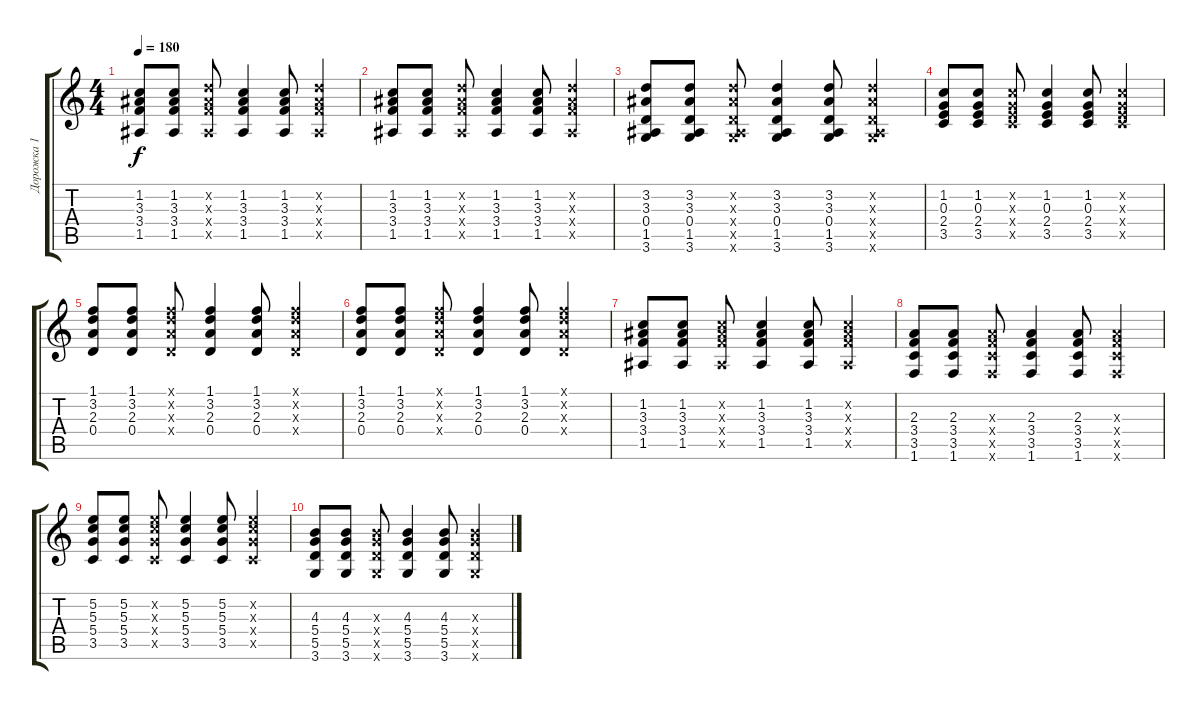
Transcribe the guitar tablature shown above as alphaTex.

\track ("Дорожка 1" "Дорожка 1") {instrument acousticguitarsteel}
\staff {score tabs}
\tuning (E4 B3 G3 D3 A2 E2) {hide}
\ts (4 4)
\tempo 180
\clef g2
\ks c
(1.2 3.3 3.4 1.5).8{dy f} (1.2 3.3 3.4 1.5).8 (3.2{x} 3.3{x} 3.4{x} 1.5{x}).8 (1.2 3.3 3.4 1.5).4 (1.2 3.3 3.4 1.5).8 (3.2{x} 3.3{x} 3.4{x} 1.5{x}).4 |
(1.2 3.3 3.4 1.5).8 (1.2 3.3 3.4 1.5).8 (3.2{x} 3.3{x} 3.4{x} 1.5{x}).8 (1.2 3.3 3.4 1.5).4 (1.2 3.3 3.4 1.5).8 (3.2{x} 3.3{x} 3.4{x} 1.5{x}).4 |
(3.2 3.3 0.4 1.5 3.6).8 (3.2 3.3 0.4 1.5 3.6).8 (3.2{x} 3.3{x} 0.4{x} 1.5{x} 3.6{x}).8 (3.2 3.3 0.4 1.5 3.6).4 (3.2 3.3 0.4 1.5 3.6).8 (3.2{x} 3.3{x} 0.4{x} 1.5{x} 3.6{x}).4 |
(1.2 0.3 2.4 3.5).8 (1.2 0.3 2.4 3.5).8 (1.2{x} 0.3{x} 2.4{x} 3.5{x}).8 (1.2 0.3 2.4 3.5).4 (1.2 0.3 2.4 3.5).8 (1.2{x} 0.3{x} 2.4{x} 3.5{x}).4 |
(1.1 3.2 2.3 0.4).8 (1.1 3.2 2.3 0.4).8 (1.1{x} 3.2{x} 2.3{x} 0.4{x}).8 (1.1 3.2 2.3 0.4).4 (1.1 3.2 2.3 0.4).8 (1.1{x} 3.2{x} 2.3{x} 0.4{x}).4 |
(1.1 3.2 2.3 0.4).8 (1.1 3.2 2.3 0.4).8 (1.1{x} 3.2{x} 2.3{x} 0.4{x}).8 (1.1 3.2 2.3 0.4).4 (1.1 3.2 2.3 0.4).8 (1.1{x} 3.2{x} 2.3{x} 0.4{x}).4 |
(1.2 3.3 3.4 1.5).8 (1.2 3.3 3.4 1.5).8 (1.2{x} 3.3{x} 3.4{x} 1.5{x}).8 (1.2 3.3 3.4 1.5).4 (1.2 3.3 3.4 1.5).8 (1.2{x} 3.3{x} 3.4{x} 1.5{x}).4 |
(2.3 3.4 3.5 1.6).8 (2.3 3.4 3.5 1.6).8 (2.3{x} 3.4{x} 3.5{x} 1.6{x}).8 (2.3 3.4 3.5 1.6).4 (2.3 3.4 3.5 1.6).8 (2.3{x} 3.4{x} 3.5{x} 1.6{x}).4 |
(5.2 5.3 5.4 3.5).8 (5.2 5.3 5.4 3.5).8 (5.2{x} 5.3{x} 5.4{x} 3.5{x}).8 (5.2 5.3 5.4 3.5).4 (5.2 5.3 5.4 3.5).8 (5.2{x} 5.3{x} 5.4{x} 3.5{x}).4 |
(4.3 5.4 5.5 3.6).8 (4.3 5.4 5.5 3.6).8 (4.3{x} 5.4{x} 5.5{x} 3.6{x}).8 (4.3 5.4 5.5 3.6).4 (4.3 5.4 5.5 3.6).8 (4.3{x} 5.4{x} 5.5{x} 3.6{x}).4
